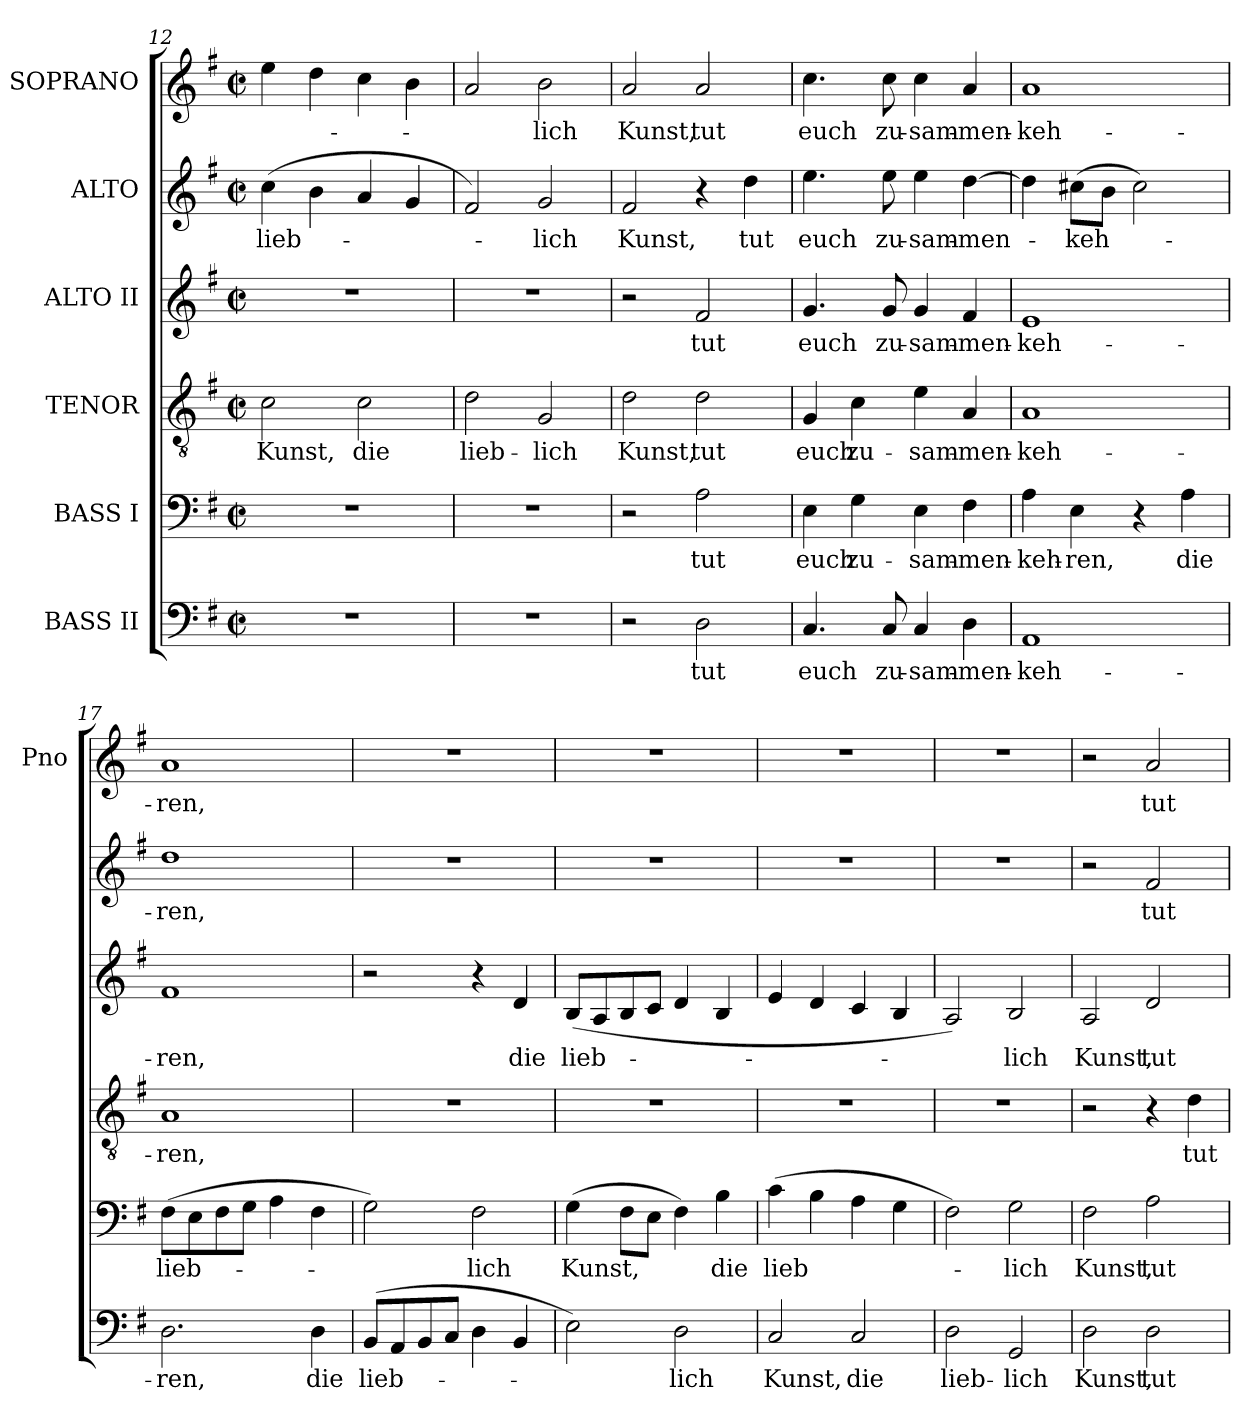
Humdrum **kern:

**kern	**text	**kern	**text	**kern	**text	**kern	**text	**kern	**text	**kern	**text
*part6	*part6	*part5	*part5	*part4	*part4	*part3	*part3	*part2	*part2	*part1	*part1
*staff6	*staff6	*staff5	*staff5	*staff4	*staff4	*staff3	*staff3	*staff2	*staff2	*staff1	*staff1
*I"BASS II	*	*I"BASS I	*	*I"TENOR	*	*I"ALTO II	*	*I"ALTO	*	*I"SOPRANO	*
*	*	*	*	*	*	*	*	*	*	*I'Pno	*
*clefF4	*	*clefF4	*	*clefGv2	*	*clefG2	*	*clefG2	*	*clefG2	*
*k[f#]	*	*k[f#]	*	*k[f#]	*	*k[f#]	*	*k[f#]	*	*k[f#]	*
*G:	*	*G:	*	*G:	*	*G:	*	*G:	*	*G:	*
*M2/2	*	*M2/2	*	*M2/2	*	*M2/2	*	*M2/2	*	*M2/2	*
*met(c|)	*	*met(c|)	*	*met(c|)	*	*met(c|)	*	*met(c|)	*	*met(c|)	*
=12	=12	=12	=12	=12	=12	=12	=12	=12	=12	=12	=12
1r	.	1r	.	2c\	Kunst,	1r	.	(4cc\	lieb-	4ee\	-­-
.	.	.	.	.	.	.	.	4b\	.	4dd\	.
.	.	.	.	2c\	die	.	.	4a/	.	4cc\	.
.	.	.	.	.	.	.	.	4g/	-­-	4b\	.
=13	=13	=13	=13	=13	=13	=13	=13	=13	=13	=13	=13
1r	.	1r	.	2d\	lieb-	1r	.	2f#/)	.	2a/	-­
.	.	.	.	2G/	-lich	.	.	2g/	-lich	2b\	lich
=14	=14	=14	=14	=14	=14	=14	=14	=14	=14	=14	=14
2r	.	2r	.	2d\	Kunst,	2r	.	2f#/	Kunst,	2a/	Kunst,
2D\	tut	2A\	tut	2d\	tut	2f#/	tut	4r	.	2a/	tut
.	.	.	.	.	.	.	.	4dd\	tut	.	.
=15	=15	=15	=15	=15	=15	=15	=15	=15	=15	=15	=15
4.C/	euch	4E\	euch	4G/	euch	4.g/	euch	4.ee\	euch	4.cc\	euch
.	.	4G\	zu-	4c\	zu-	.	.	.	.	.	.
8C/	zu-	.	.	.	.	8g/	zu-	8ee\	zu-	8cc\	zu-
4C/	-sam-	4E\	-sam-	4e\	-sam-	4g/	-sam-	4ee\	-sam-	4cc\	-sam-
4D\	-men-	4F#\	-men-	4A/	-men-	4f#/	-men-	[4dd\	-men-	4a/	-men-
!!LO:LB:g=z
=16	=16	=16	=16	=16	=16	=16	=16	=16	=16	=16	=16
1AA	-keh-	4A\	-keh-	1A	-keh-	1e	-keh-	4dd\]	.	1a	-keh-
.	.	4E\	-ren,	.	.	.	.	(8cc#X\L	-keh-	.	.
.	.	.	.	.	.	.	.	8b\J	.	.	.
.	.	4r	.	.	.	.	.	2cc#\)	.	.	.
.	.	4A\	die	.	.	.	.	.	.	.	.
=17	=17	=17	=17	=17	=17	=17	=17	=17	=17	=17	=17
2.D\	-ren,	(8F#\L	lieb-	1A	-ren,	1f#	-ren,	1dd	-ren,	1a	-ren,
.	.	8E\	.	.	.	.	.	.	.	.	.
.	.	8F#\	.	.	.	.	.	.	.	.	.
.	.	8G\J	.	.	.	.	.	.	.	.	.
.	.	4A\	.	.	.	.	.	.	.	.	.
4D\	die	4F#\	.	.	.	.	.	.	.	.	.
=18	=18	=18	=18	=18	=18	=18	=18	=18	=18	=18	=18
(8BB/L	lieb-	2G\)	-­	1r	.	2r	.	1r	.	1r	.
8AA/	.	.	.	.	.	.	.	.	.	.	.
8BB/	.	.	.	.	.	.	.	.	.	.	.
8C/J	.	.	.	.	.	.	.	.	.	.	.
4D\	.	2F#\	lich	.	.	4r	.	.	.	.	.
4BB/	.	.	.	.	.	4d/	die	.	.	.	.
=19	=19	=19	=19	=19	=19	=19	=19	=19	=19	=19	=19
2E\)	-­	(4G\	Kunst,	1r	.	(8B/L	lieb-	1r	.	1r	.
.	.	.	.	.	.	8A/	.	.	.	.	.
.	.	8F#\L	.	.	.	8B/	.	.	.	.	.
.	.	8E\J	.	.	.	8c/J	.	.	.	.	.
2D\	lich	4F#\)	.	.	.	4d/	-­-	.	.	.	.
.	.	4B\	die	.	.	4B/	.	.	.	.	.
=20	=20	=20	=20	=20	=20	=20	=20	=20	=20	=20	=20
2C/	Kunst,	(4c\	lieb	1r	.	4e/	.	1r	.	1r	.
.	.	4B\	.	.	.	4d/	-­-	.	.	.	.
2C/	die	4A\	.	.	.	4c/	.	.	.	.	.
.	.	4G\	­-	.	.	4B/	.	.	.	.	.
=21	=21	=21	=21	=21	=21	=21	=21	=21	=21	=21	=21
2D\	lieb-	2F#\)	.	1r	.	2A/)	-­	1r	.	1r	.
2GG/	-lich	2G\	-lich	.	.	2B/	lich	.	.	.	.
!!LO:PB:g=z
=22	=22	=22	=22	=22	=22	=22	=22	=22	=22	=22	=22
2D\	Kunst,	2F#\	Kunst,	2r	.	2A/	Kunst,	2r	.	2r	.
2D\	tut	2A\	tut	4r	.	2d/	tut	2f#/	tut	2a/	tut
.	.	.	.	4d\	tut	.	.	.	.	.	.
=	=	=	=	=	=	=	=	=	=	=	=
*-	*-	*-	*-	*-	*-	*-	*-	*-	*-	*-	*-
